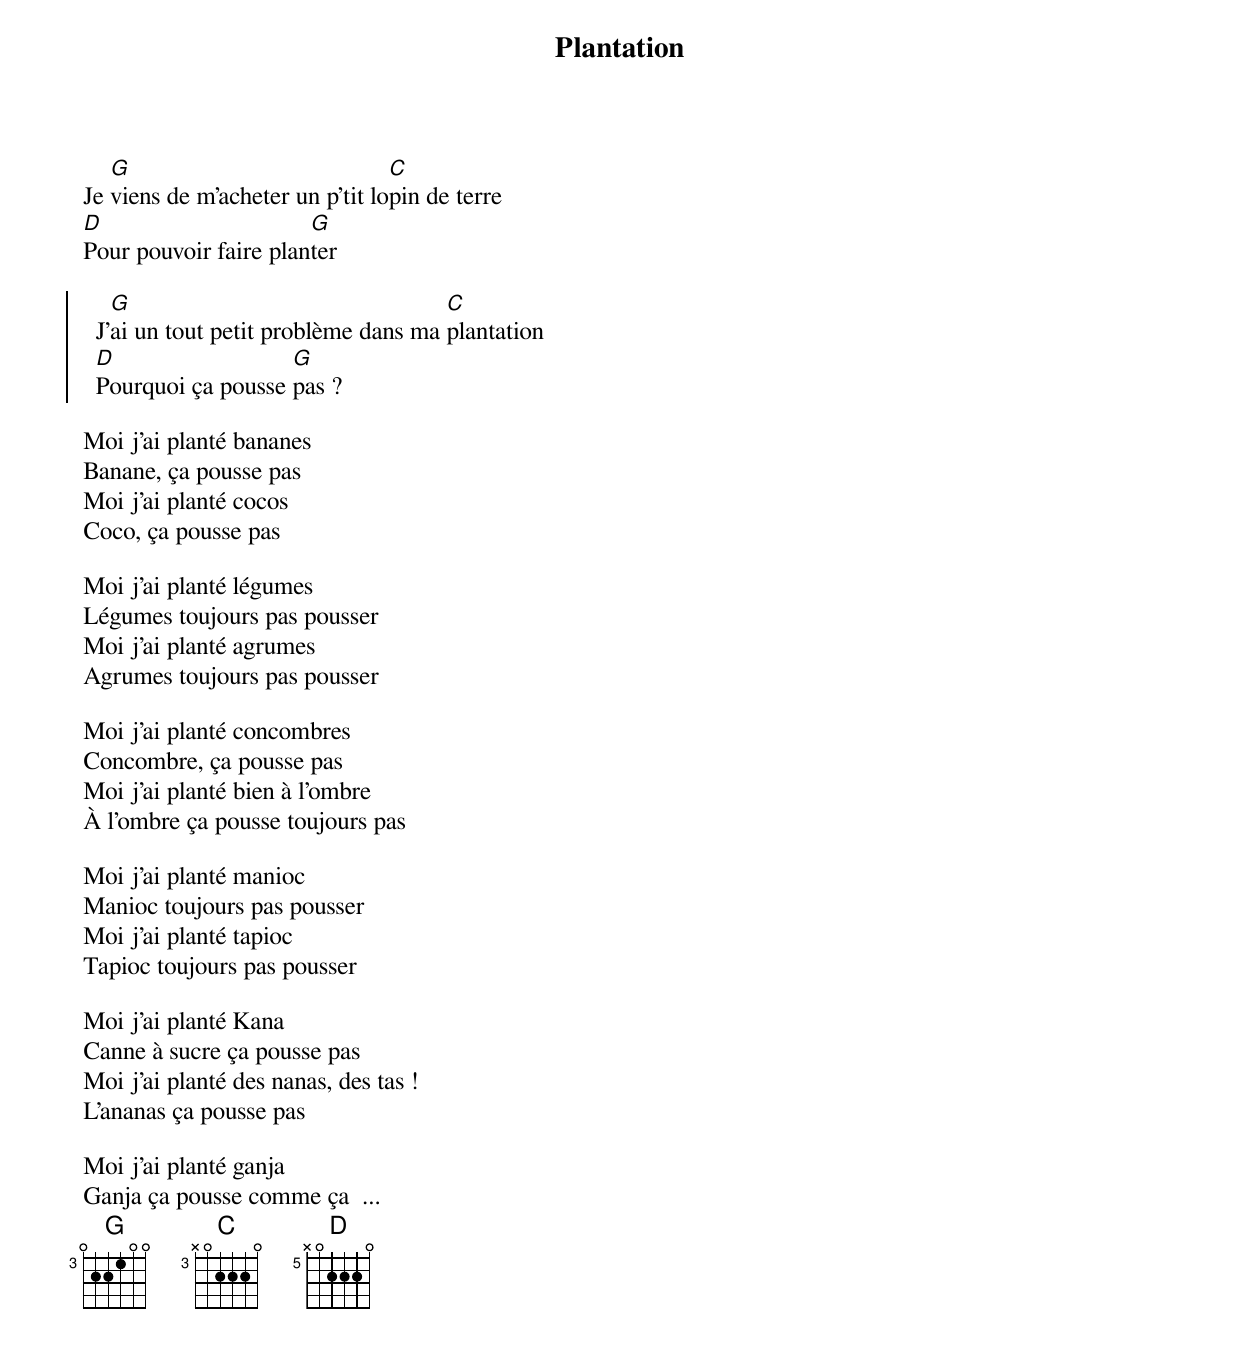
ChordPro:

{title: Plantation}
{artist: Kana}
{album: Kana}
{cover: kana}
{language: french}
{columns: 2}
{define: G base-fret 3 frets 0 2 2 1 0 0}
{define: C base-fret 3 frets X 0 2 2 2 0}
{define: D base-fret 5 frets X 0 2 2 2 0}

Je [G]viens de m'acheter un p'tit lo[C]pin de terre
[D]Pour pouvoir faire plan[G]ter

{start_of_chorus}
  J'[G]ai un tout petit problème dans ma [C]plantation
  [D]Pourquoi ça pousse [G]pas ?
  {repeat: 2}
{end_of_chorus}

Moi j'ai planté bananes
Banane, ça pousse pas
Moi j'ai planté cocos
Coco, ça pousse pas

Moi j'ai planté légumes
Légumes toujours pas pousser
Moi j'ai planté agrumes
Agrumes toujours pas pousser

Moi j'ai planté concombres
Concombre, ça pousse pas
Moi j'ai planté bien à l'ombre
À l'ombre ça pousse toujours pas

Moi j'ai planté manioc
Manioc toujours pas pousser
Moi j'ai planté tapioc
Tapioc toujours pas pousser

Moi j'ai planté Kana
Canne à sucre ça pousse pas
Moi j'ai planté des nanas, des tas !
L'ananas ça pousse pas

Moi j'ai planté ganja
Ganja ça pousse comme ça  ...
